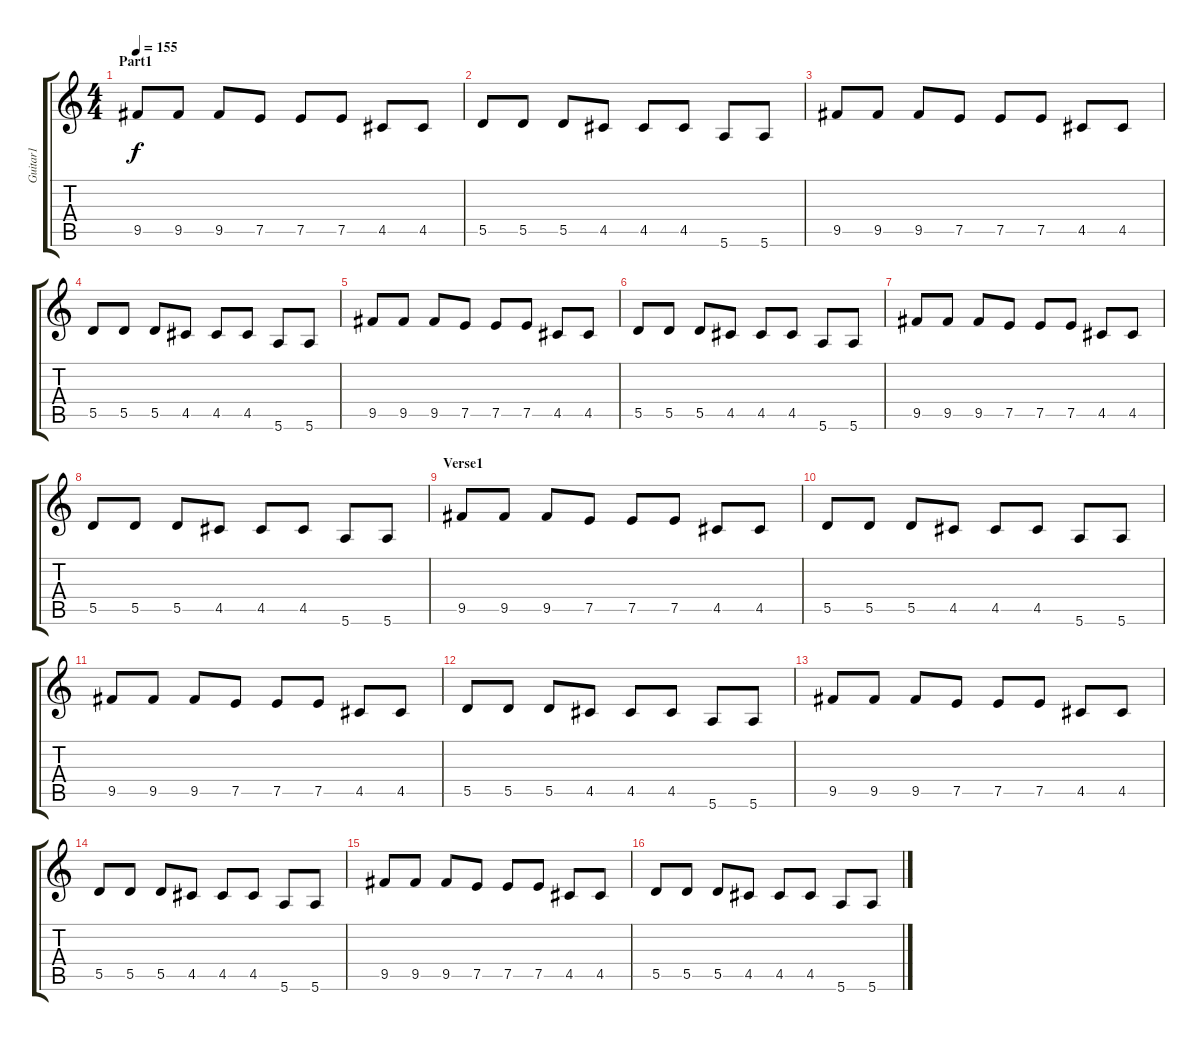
\track ("Guitar1" "Guitar1") {instrument overdrivenguitar}
\staff {score tabs}
\tuning (E4 B3 G3 D3 A2 E2) {hide}
\ts (4 4)
\section ("" "Part1")
\tempo 155
\clef g2
\ks c
9.5.8{dy f} 9.5.8 9.5.8 7.5.8 7.5.8 7.5.8 4.5.8 4.5.8 |
5.5.8 5.5.8 5.5.8 4.5.8 4.5.8 4.5.8 5.6.8 5.6.8 |
9.5.8 9.5.8 9.5.8 7.5.8 7.5.8 7.5.8 4.5.8 4.5.8 |
5.5.8 5.5.8 5.5.8 4.5.8 4.5.8 4.5.8 5.6.8 5.6.8 |
9.5.8 9.5.8 9.5.8 7.5.8 7.5.8 7.5.8 4.5.8 4.5.8 |
5.5.8 5.5.8 5.5.8 4.5.8 4.5.8 4.5.8 5.6.8 5.6.8 |
9.5.8 9.5.8 9.5.8 7.5.8 7.5.8 7.5.8 4.5.8 4.5.8 |
5.5.8 5.5.8 5.5.8 4.5.8 4.5.8 4.5.8 5.6.8 5.6.8 |
\section ("" "Verse1")
9.5.8 9.5.8 9.5.8 7.5.8 7.5.8 7.5.8 4.5.8 4.5.8 |
5.5.8 5.5.8 5.5.8 4.5.8 4.5.8 4.5.8 5.6.8 5.6.8 |
9.5.8 9.5.8 9.5.8 7.5.8 7.5.8 7.5.8 4.5.8 4.5.8 |
5.5.8 5.5.8 5.5.8 4.5.8 4.5.8 4.5.8 5.6.8 5.6.8 |
9.5.8 9.5.8 9.5.8 7.5.8 7.5.8 7.5.8 4.5.8 4.5.8 |
5.5.8 5.5.8 5.5.8 4.5.8 4.5.8 4.5.8 5.6.8 5.6.8 |
9.5.8 9.5.8 9.5.8 7.5.8 7.5.8 7.5.8 4.5.8 4.5.8 |
5.5.8 5.5.8 5.5.8 4.5.8 4.5.8 4.5.8 5.6.8 5.6.8
